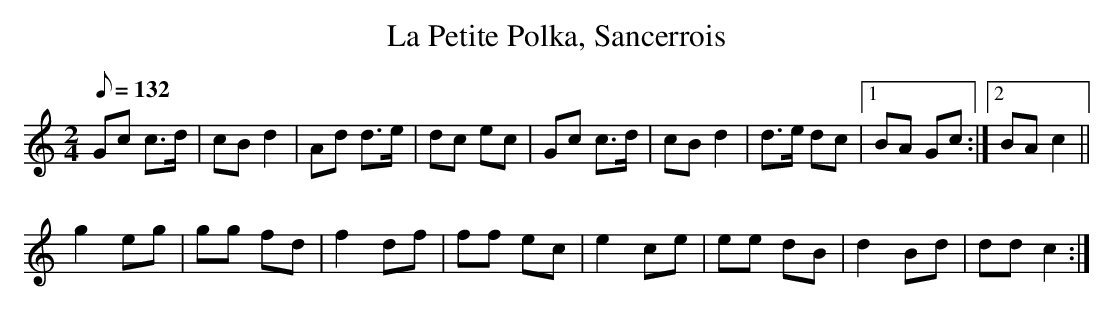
X:1
T:La Petite Polka, Sancerrois
L:1/8
M:2/4
Q:1/8=132
K:C major
Gc c>d|cB d2|Ad d>e|dc ec|\
Gc c>d|cB d2|d>e dc|1 BA Gc:|2 BA c2||
g2 eg|gg fd|f2 df|ff ec|\
e2 ce|ee dB|d2 Bd|dd c2:|
